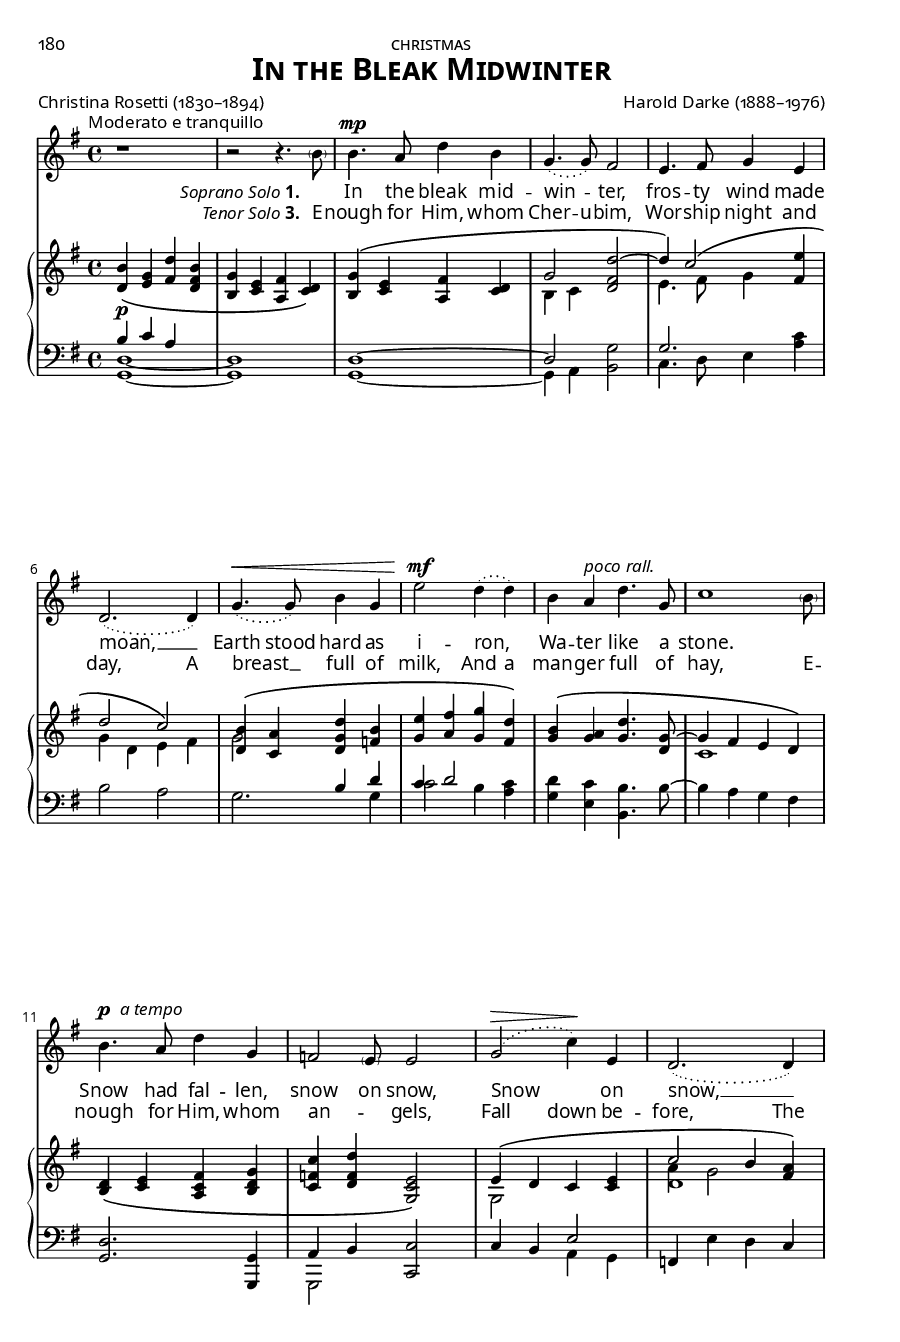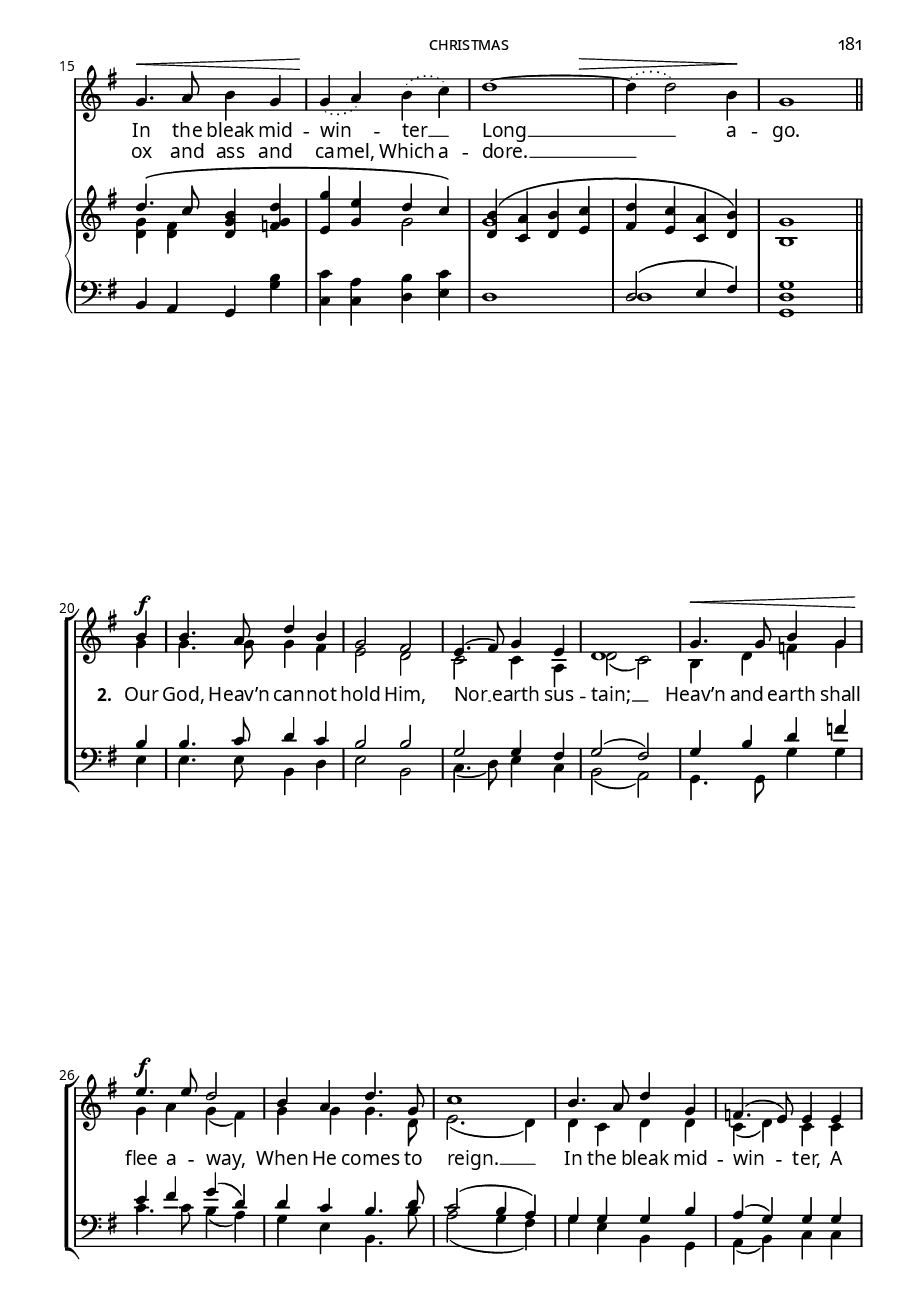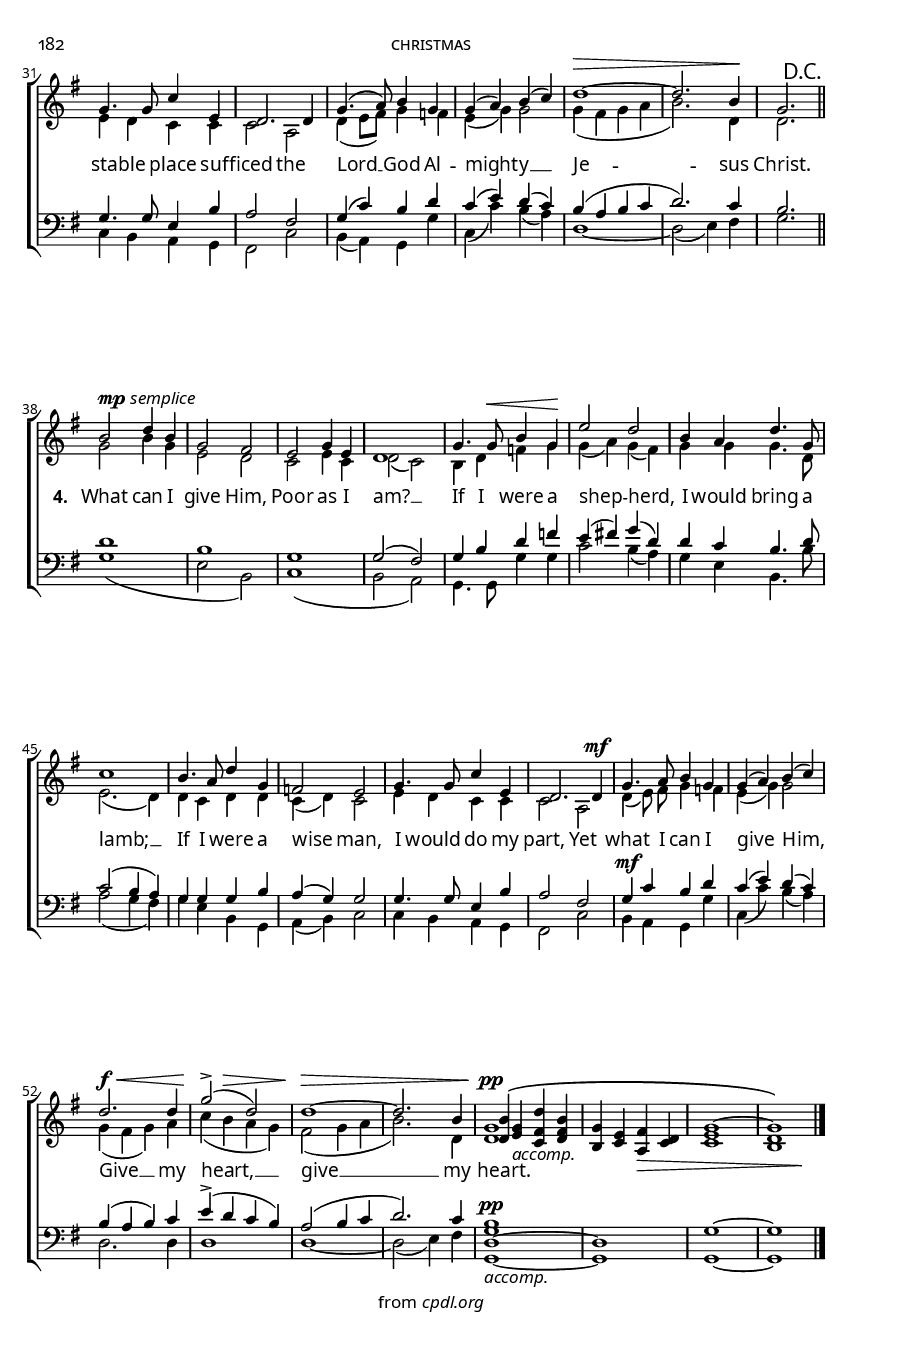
\version "2.14.2"
\include "util.ly"
\version "2.14.2"
\header {
  title = \markup{\override #'(font-name . "Garamond Premier Pro Semibold"){ \abs-fontsize #15 \smallCapsOldStyle"In the Bleak Midwinter"}}
  poet = \markup\oldStyleNum"Christina Rosetti (1830–1894)"
  composer = \markup\oldStyleNum"Harold Darke (1888–1976)"
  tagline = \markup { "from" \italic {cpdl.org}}
}

\paper {
  %print-all-headers = ##f
  paper-height = 9\in
  paper-width = 6\in
  indent = 0\in
  %system-system-spacing = #'((basic-distance . 10) (padding . 0))
  system-system-spacing =
    #'((basic-distance . 12)
       (minimum-distance . 0)
       (padding . -2)
       (stretchability . 100))
  ragged-last-bottom = ##f
  ragged-bottom = ##f
  two-sided = ##t
  inner-margin = 0.5\in
  outer-margin = 0.25\in
  top-margin = 0.25\in
  bottom-margin = 0.25\in
  first-page-number = #180
  print-first-page-number = ##t
  headerLine = \markup{\override #'(font-name . "Garamond Premier Pro") \smallCapsOldStyle"christmas"}
  oddHeaderMarkup = \markup\fill-line{
     \override #'(font-name . "Garamond Premier Pro")\abs-fontsize #8.5
     \combine 
        \fill-line{"" \on-the-fly #print-page-number-check-first
        \oldStylePageNum""
        }
        \fill-line{\headerLine}
  }
  evenHeaderMarkup = \markup {
     \override #'(font-name . "Garamond Premier Pro")\abs-fontsize #8.5
     \combine
        \on-the-fly #print-page-number-check-first
        \oldStylePageNum""
        \fill-line{\headerLine}
  }
}
#(set-global-staff-size 15) \paper{ #(define fonts (make-pango-font-tree "GoudyOlSt BT" "Garamond Premier Pro" "Garamond Premier Pro" (/ 15 20))) }
global = {
  \key g \major
  \time 4/4
  \autoBeamOff
  \override DynamicLineSpanner #'staff-padding = #0.0
  \override DynamicLineSpanner #'Y-extent = #'(-1 . 1)
}

sopMusic = \relative c'' {
  \oneVoice
  \tempo \markup{\override #'(font-name . "Garamond Premier Pro") "Moderato e tranquillo"}
  r1 |
  r2 r4. \parenthesize b8 |
  b4.^\mp a8 d4 b |
  \slurDotted
  g4.( g8) fis2 |
  e4. fis8 g4 e |
  d2.( d4) |
  
  g4.^\<( g8) b4 g |
  e'2^\mf d4( d) |
  b4 a^\markup\italic"poco rall." d4. g,8 |
  << c1 { s2. s8 \parenthesize b8 }>>|
  b4.^\markup{\dynamic"p"\italic" a tempo"} a8 d4 g, |
  << f2 { s4. \parenthesize e8}>> e2 |
  
  \slurDotted g2(^\> c4)\! e,4 |
  d2.( d4) |
  g4.^\< a8 b4 g |
  g\!( a) b( c) |
  << d1~ {s2. s4^\>}>> |
  d4( d2) b4\! |
  g1 \bar "||" \break
  \slurSolid
  
  %second verse
  \voiceOne
  \partial 4 b4^\f |
  b4. a8 d4 b |
  g2 fis |
  e4.( fis8) g4 e |
  d1 |
  g4.^\< g8 b4 g |
  
  e'4.^\f e8 d2 |
  b4 a d4. g,8 |
  c1 |
  b4. a8 d4 g, |
  f4.( e8) e4 e |
  g4. g8 c4 e,4 |
  
  d2. d4 |
  g4.( a8) b4 g |
  g( a) b( c) |
  d1~^\> |
  d2. b4\! |
  \partial 2. g2.
  \once \override Score.RehearsalMark #'break-visibility = #end-of-line-visible
  \once \override Score.RehearsalMark #'self-alignment-X = #RIGHT \mark "D.C." \bar "||" \break
  
  %Verse 4
  b2^\markup{\dynamic"mp" \italic"semplice"} d4 b |
  g2 fis |
  e2 g4 e |
  d1 |
  g4. g8^\< b4 g\! |
  e'2 d2 |
  b4 a d4. g,8 |
  
  c1 |
  b4. a8 d4 g, |
  f2 e2 |
  g4. g8 c4 e,4 |
  d2. d4^\mf |
  g4. a8 b4 g |
  
  g( a) b( c) |
  d2. d4 |
  g2^>( d) |
  d1~ |
  d2. b4 |
  <b d,>4\( <g e>_\markup\italic"accomp." <d' fis, c> <b fis d> |
  <g b,> <e c> <fis a,>_\> <d c> |
  <g e c>1~ |
  <g d b>1*2/4\) s2\! \bar "|."
}
sopWords = \lyricmode {
  
}

altoMusic = \relative c' {
  s1*19 |
  
  g'4 |
  g4. g8 g4 fis |
  e2 d |
  c c4 a |
  d2( c) |
  b4 d f g |
  
  g a g( fis) |
  g g g4. d8 |
  e2.( d4) |
  d c d d |
  c( d) c c |
  e d c c |
  
  c2 a |
  d4( e8[ fis]) g4 f |
  e( g) g2 |
  g4( fis g a |
  b2.) d,4 |
  d2. \bar "||"
  
  g2 b4 g |
  e2 d |
  c e4 c |
  d2( c) |
  b4 d f g |
  g( a) g( fis) |
  g g g4. d8 |
  
  e2.( d4) |
  d c d d |
  c( d) c2 |
  e4 d c c |
  c2 a |
  d4( e8) fis g4 f |
  
  e( g) g2 |
  g4(^\f^\< fis g) a |
  c(\! b^\> a g) |
  fis2(\> g4 a |
  b2.) d,4 |
  <d g>1^\pp |
}
altoWords = {
  \dropLyricsV
  \set stanza = \markup {\normal-text\italic "Soprano Solo" "1. "}
  \lyricmode {
    _ In the bleak mid -- win -- ter,
    fros -- ty wind made moan, __
    \set ignoreMelismata = ##t
    Earth stood hard as i -- ron, _
    Wa -- ter like a stone. ""
    Snow had fal -- len, snow on snow,
    Snow _ on snow, __ _
    In the bleak mid -- win -- _ ter __ _
    Long __ _ _ a -- go.
    
    \unset ignoreMelismata
    \set stanza = #"2. "
    Our God, Heav’n can -- not hold Him,
    Nor __ earth \set associatedVoice = "tenors"
    sus -- tain; __
    \set associatedVoice = "altos"
    Heav’n and earth shall flee a -- way,
    \set associatedVoice = "sopranos"
    When He comes \set associatedVoice = "altos"
    to reign. __
    
    In the bleak mid -- win -- ter,
    A sta -- ble place suf -- ficed
    the \unset associatedVoice Lord __ God Al -- might -- y __
    Je -- sus Christ.
    
    \set stanza = #"4. "
    \set associatedVoice = "altos"
    What can I give Him,
    Poor as \set associatedVoice = "tenors" I am? __
    If I were a shep -- herd,
    I would bring a lamb; __
    If I were a wise man,
    \set associatedVoice = "altos"
    I would do my part,
    \set associatedVoice = "sopranos"
    Yet "" what I can I give \set associatedVoice = "tenors"
    Him,
    
    Give __ my \set associatedVoice = "basses" heart, __
    give __ \unset associatedVoice my heart.
  }
}
altoWordsII = \lyricmode {
  
}
altoWordsIII = {
  \dropLyricsIV
  \set stanza = \markup {\normal-text\italic "Tenor Solo" "3. "}
  \lyricmode {
    \set ignoreMelismata = ##t
    E -- nough for Him, whom Cher -- u -- bim,
    Wor -- ship night and day,
    A breast __ _ full of milk,
    And a man -- ger full of hay,
    E -- nough for Him, whom an -- _ gels, Fall down be -- fore,
    The ox and ass and ca -- mel, Which a -- dore. __ _
  }
}
altoWordsIV = \lyricmode {} abc = \lyricmode{
\set ignoreMelismata = ##t
  \set stanza = #"4. "
  _ An -- gels and arch -- an -- _ gels May have ga -- thered there _
  Cher -- u -- bim and Ser -- a -- phim _ Throng -- _ ed the air
  But on -- ly His __ _ mo -- _ ther _
  In her maid -- en bliss _
  Wor -- shipped the Be -- lov -- ed with __ _ a __ _ kiss.
}
altoWordsV = \lyricmode {} abc = \lyricmode{
\set ignoreMelismata = ##t
}

tenorMusic = \relative c' {
  s1*19 |
  
  b4 |
  b4. c8 d4 c |
  b2 b |
  g g4 fis |
  g2( fis) |
  g4 b d f |
  
  e fis g( d) |
  d c b4. d8 |
  c2( b4 a) |
  g g g b |
  a( g) g g |
  g4. g8 e4 b' |
  
  a2 fis |
  g4( c) b d |
  c( e) d( c) |
  b( a b c |
  d2.) c4 |
  b2. \bar "||"
  
  %verse 4
  d1 |
  b |
  g |
  g2( fis) |
  g4 b d f |
  e( fis!) g( d) |
  d c b4. d8 |
  
  c2( b4 a) |
  g g g b |
  a( g) g2 |
  g4. g8 e4 b' |
  a2 fis |
  g4^\mf c b d |
  
  c4( e) d( c) |
  b( a b ) c |
  e4^>( d c b) |
  a2( b4 c |
  d2.) c4 |
  b1^\pp
}
tenorWords = \lyricmode {

}

bassMusic = \relative c {
  s1*19 |
  
  e4 |
  e4. e8 b4 d |
  e2 b |
  c4.( d8) e4 c |
  b2( a) |
  g4. g8 g'4 g |
  
  c4. c8 b4( a) |
  g e b4. b'8 |
  a2( g4 fis) |
  g e b g |
  a( b) c c |
  c b a g |
  
  fis2 c' |
  b4( a) g g' |
  c,( c') b( a) |
  d,1~ |
  d2( e4) fis |
  g2. \bar "||"
  
  %verse 4
  g1( |
  e2 b) |
  c1( |
  b2 a) |
  g4. g8 g'4 g |
  c2 b4( a) |
  g e b4. b'8 |
  
  a2( g4 fis) |
  g e b g |
  a( b) c2 |
  c4 b a g |
  fis2 c' |
  b4 a g g' |
  
  c,( c') b( a) |
  d,2. d4 |
  d1 |
  d~ |
  d2( e4) fis |
  << g1 \\
    {\oneVoice<d g,>1~_\markup\italic"accomp." | q | <g g,>~ | q} >> \bar "|."
}
bassWords = \lyricmode {

}

pianoRH = \relative c'' {
  <b d,>4\(_\p <g e> <fis d'> <b fis d> |
  <g b,> <e c> <fis a,> <d c>\) |
  << {<g b,>\( <e c> <fis a,> <d c> |
     g2 <d fis d'>2~ |
     d'4\) c2\( <e fis,>4 | d2 c\) } \\
     {s1 |
      b,4 c s2 | 
      e4. fis8 g4 s | g d e fis } >> |
     
  << {<b d,>4\( <a c,> <d g, d> <b f> | <e g,> <fis a,> <g g,> <d fis,>\)} \\
     {g,2 s | s1} >> |
  << {<b g>4\( <a g> <d g,>4. <g, d>8~ | g4 fis e d\) } \\
     {s1 | c1} >> |
  <d b>4\( <e c> <fis c a> <g d b> |
  <c f, c> <d f, d> <e, c g>2\) |
  
  << {e4\( d c <e c> |
      c'2 b4 <a fis>\) |
      d4.\( c8 <b g d>4 <d g, f> |
      <g e,> <e g,> d c\) |
      <b d,>\( <a c,> <b d,> <c e,> |
      <d fis,> <c e,> <a c,> <b d,>\) } \\
     {g,2 s |
      a'4 g2 s4 |
      <g d>4 <fis d> s2 |
      s2 g2 |
      g1 |
      s1 } \\
     {\voiceTwo s1 d1} >> |
  <g b,>1 \bar "||"
}

pianoLH = \relative c' {
  << {b4 c a s | s1} \\
     {<d, g,>1~ | q} >> |
  << {d1~ | d2 s2 | g2. s4 } \\
     {g,1~| g4 a <b g'>2 | c4. d8 e4 <a c> } >> |
  b2 a |
  
  << {s2 b4 d4 | c4 d2 s4 } \\
            {g,2. g4| c2 b4 <c a>} >>
  <d g,> <c e,> <b b,>4. b8~ |
  b4 a g fis |
  <d g,>2. <g, g,>4 |
  << {a4 b} \\ {g,2} >> <c c'>2 |
  
  c'4 b << {e2} \\ {a,4 g} >> |
  f e' d c |
  b a g <g' b> |
  <c c,> <a c,> <b d,> <c e,> |
  d,1 |
  << {d2\( e4 fis\)} \\ {d1} >> |
  <g d g,>1 \bar "||"
}

\score {
  <<
   \new ChoirStaff <<
    \new Staff = women <<
      \new Voice = "sopranos" { \voiceOne << \global \sopMusic >> }
      \new Voice = "altos" { \voiceTwo << \global \altoMusic >> }
    >>
   \new Staff = men <<
      \clef bass
      \new Voice = "tenors" { \voiceOne << \global \tenorMusic >> }
      \new Voice = "basses" { \voiceTwo << \global \bassMusic >> }
    >>
    \new Lyrics \with { alignAboveContext = #"women" \override VerticalAxisGroup #'nonstaff-relatedstaff-spacing = #'((basic-distance . 1))} \lyricsto "sopranos" \sopWords
    \new Lyrics = "altosV"  \with { alignBelowContext = #"women" } \lyricsto "sopranos" \altoWordsV
    \new Lyrics = "altosIV"  \with { alignBelowContext = #"women" } \lyricsto "sopranos" \altoWordsIV
    \new Lyrics = "altosIII"  \with { alignBelowContext = #"women" } \lyricsto "sopranos" \altoWordsIII
    \new Lyrics = "altosII"  \with { alignBelowContext = #"women" } \lyricsto "sopranos" \altoWordsII
    \new Lyrics = "altos"  \with { alignBelowContext = #"women" \override VerticalAxisGroup #'nonstaff-relatedstaff-spacing = #'((basic-distance . 1))} \lyricsto "sopranos" \altoWords
    \new Lyrics \with { alignAboveContext = #"men" \override VerticalAxisGroup #'nonstaff-relatedstaff-spacing = #'((basic-distance . 1)) } \lyricsto "tenors" \tenorWords
    \new Lyrics \with { alignBelowContext = #"men" \override VerticalAxisGroup #'nonstaff-relatedstaff-spacing = #'((basic-distance . 1)) } \lyricsto "basses" \bassWords
  >>
    \new PianoStaff << \new Staff { \new Voice { \global \pianoRH } } \new Staff { \clef "bass" \global \pianoLH } >>
  >>
  \layout {
%6.14 \context {\Lyrics\override LyricText #'font-size = #0.9 }
    \context {
      \Score
      \override SpacingSpanner #'base-shortest-duration = #(ly:make-moment 1 4)
      %\override SpacingSpanner #'common-shortest-duration = #(ly:make-moment 1 2)
    }
    \context {
      % Remove all empty staves
      \Staff \RemoveEmptyStaves \override VerticalAxisGroup #'remove-first = ##t
    }
  }
  \midi {
    \tempo 4 = 90
    \set Staff.midiInstrument = "flute"
  
    \context {
      \Voice
      \remove "Dynamic_performer"
    }
  }
}
